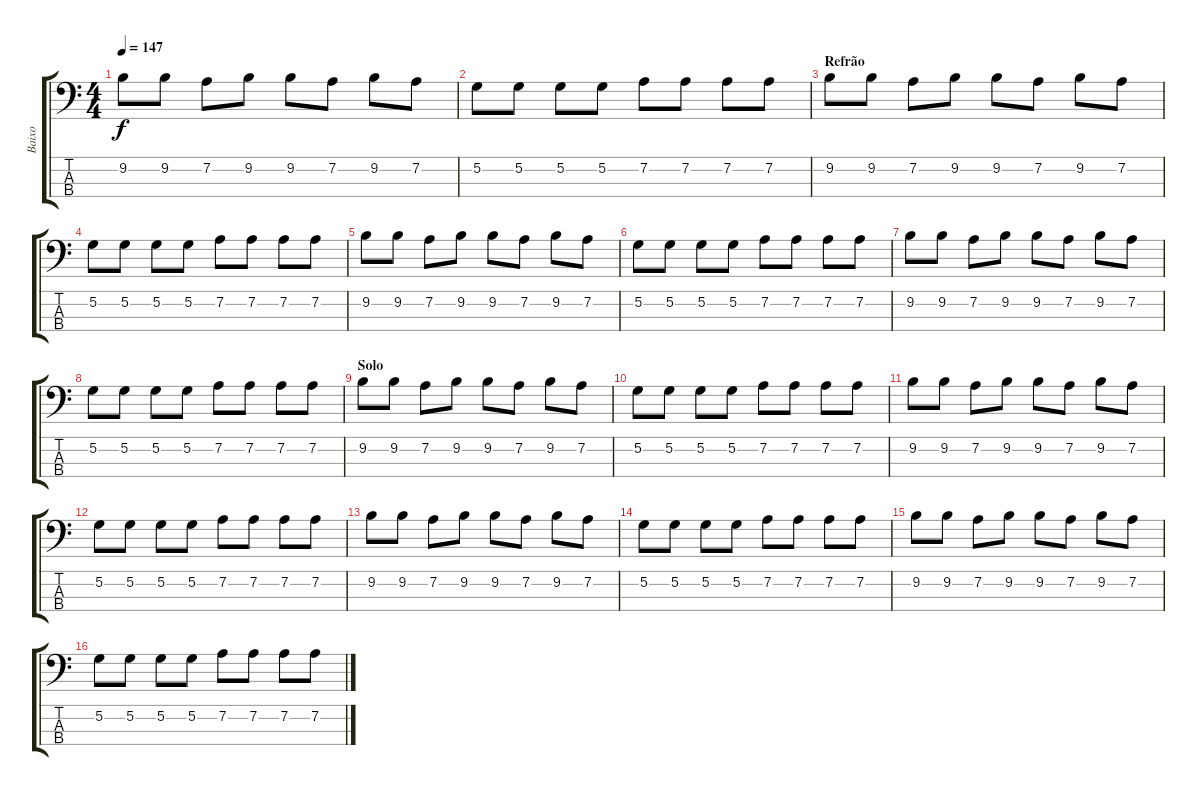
\track ("Baixo" "Baixo") {instrument electricbassfinger}
\staff {score tabs}
\tuning (G2 D2 A1 E1) {hide}
\ts (4 4)
\tempo 147
\clef f4
\ks c
9.2.8{dy f} 9.2.8 7.2.8 9.2.8 9.2.8 7.2.8 9.2.8 7.2.8 |
5.2.8 5.2.8 5.2.8 5.2.8 7.2.8 7.2.8 7.2.8 7.2.8 |
\section ("" "Refrão")
9.2.8 9.2.8 7.2.8 9.2.8 9.2.8 7.2.8 9.2.8 7.2.8 |
5.2.8 5.2.8 5.2.8 5.2.8 7.2.8 7.2.8 7.2.8 7.2.8 |
9.2.8 9.2.8 7.2.8 9.2.8 9.2.8 7.2.8 9.2.8 7.2.8 |
5.2.8 5.2.8 5.2.8 5.2.8 7.2.8 7.2.8 7.2.8 7.2.8 |
9.2.8 9.2.8 7.2.8 9.2.8 9.2.8 7.2.8 9.2.8 7.2.8 |
5.2.8 5.2.8 5.2.8 5.2.8 7.2.8 7.2.8 7.2.8 7.2.8 |
\section ("" "Solo")
9.2.8 9.2.8 7.2.8 9.2.8 9.2.8 7.2.8 9.2.8 7.2.8 |
5.2.8 5.2.8 5.2.8 5.2.8 7.2.8 7.2.8 7.2.8 7.2.8 |
9.2.8 9.2.8 7.2.8 9.2.8 9.2.8 7.2.8 9.2.8 7.2.8 |
5.2.8 5.2.8 5.2.8 5.2.8 7.2.8 7.2.8 7.2.8 7.2.8 |
9.2.8 9.2.8 7.2.8 9.2.8 9.2.8 7.2.8 9.2.8 7.2.8 |
5.2.8 5.2.8 5.2.8 5.2.8 7.2.8 7.2.8 7.2.8 7.2.8 |
9.2.8 9.2.8 7.2.8 9.2.8 9.2.8 7.2.8 9.2.8 7.2.8 |
5.2.8 5.2.8 5.2.8 5.2.8 7.2.8 7.2.8 7.2.8 7.2.8
